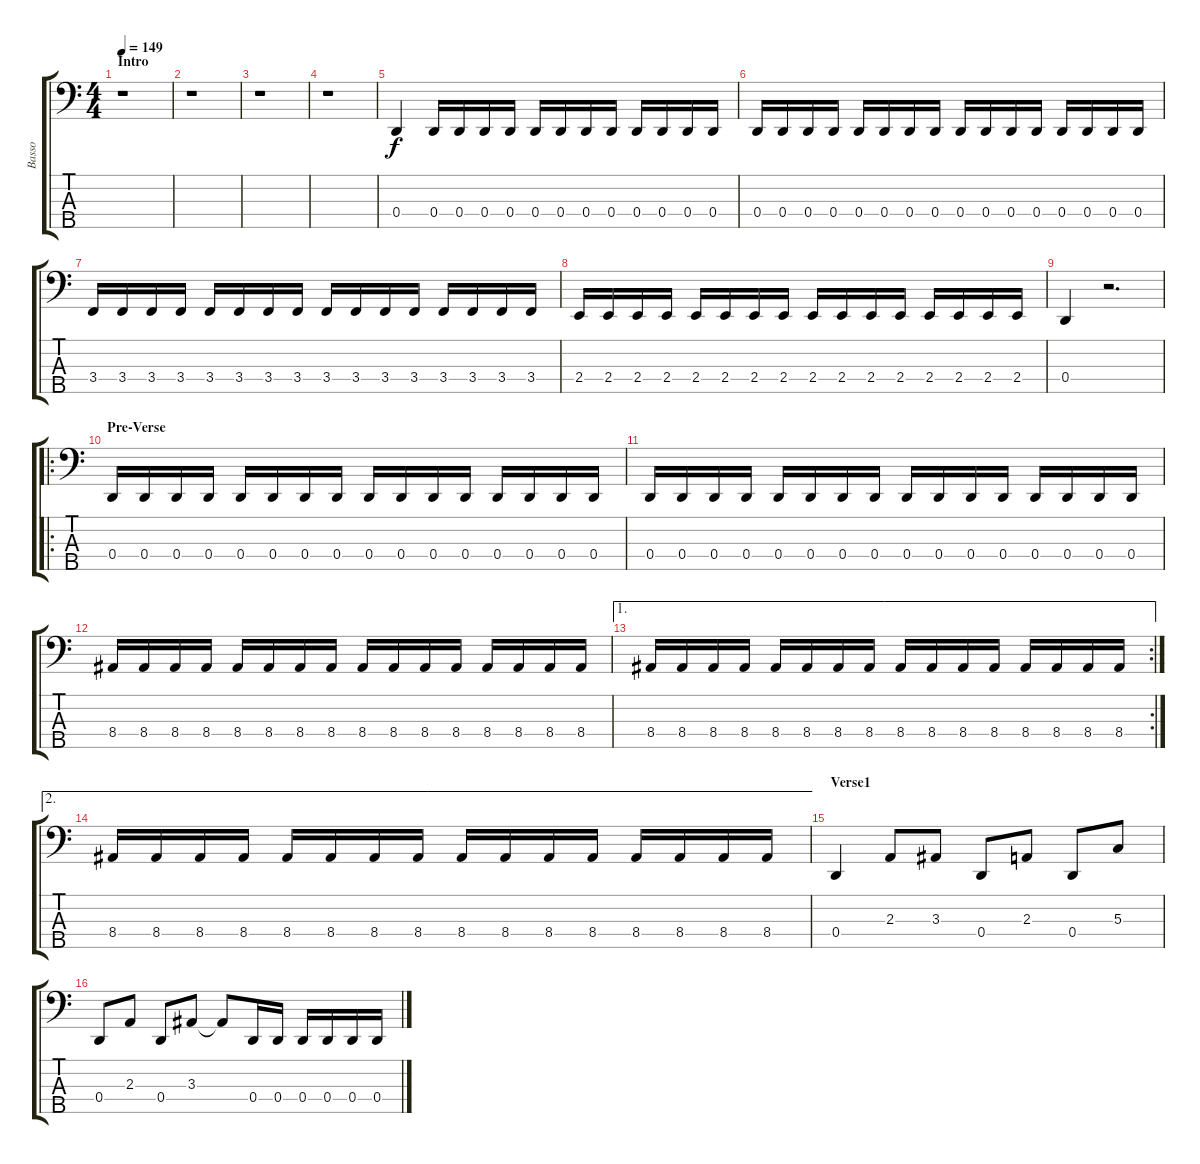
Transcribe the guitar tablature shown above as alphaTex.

\track ("Basso" "Basso") {instrument electricbasspick}
\staff {score tabs}
\tuning (F2 C2 G1 D1 A0) {hide}
\ts (4 4)
\section ("" "Intro")
\tempo 149
\clef f4
\ks c
r.1{dy f instrument electricbasspick} |
r.1 |
r.1 |
r.1 |
0.4.4 0.4.16 0.4.16 0.4.16 0.4.16 0.4.16 0.4.16 0.4.16 0.4.16 0.4.16 0.4.16 0.4.16 0.4.16 |
0.4.16 0.4.16 0.4.16 0.4.16 0.4.16 0.4.16 0.4.16 0.4.16 0.4.16 0.4.16 0.4.16 0.4.16 0.4.16 0.4.16 0.4.16 0.4.16 |
3.4.16 3.4.16 3.4.16 3.4.16 3.4.16 3.4.16 3.4.16 3.4.16 3.4.16 3.4.16 3.4.16 3.4.16 3.4.16 3.4.16 3.4.16 3.4.16 |
2.4.16 2.4.16 2.4.16 2.4.16 2.4.16 2.4.16 2.4.16 2.4.16 2.4.16 2.4.16 2.4.16 2.4.16 2.4.16 2.4.16 2.4.16 2.4.16 |
0.4.4 r.2{d} |
\ro
\section ("" "Pre-Verse")
0.4.16 0.4.16 0.4.16 0.4.16 0.4.16 0.4.16 0.4.16 0.4.16 0.4.16 0.4.16 0.4.16 0.4.16 0.4.16 0.4.16 0.4.16 0.4.16 |
0.4.16 0.4.16 0.4.16 0.4.16 0.4.16 0.4.16 0.4.16 0.4.16 0.4.16 0.4.16 0.4.16 0.4.16 0.4.16 0.4.16 0.4.16 0.4.16 |
8.4.16 8.4.16 8.4.16 8.4.16 8.4.16 8.4.16 8.4.16 8.4.16 8.4.16 8.4.16 8.4.16 8.4.16 8.4.16 8.4.16 8.4.16 8.4.16 |
\ae 1
\rc 2
8.4.16 8.4.16 8.4.16 8.4.16 8.4.16 8.4.16 8.4.16 8.4.16 8.4.16 8.4.16 8.4.16 8.4.16 8.4.16 8.4.16 8.4.16 8.4.16 |
\ae 2
8.4.16 8.4.16 8.4.16 8.4.16 8.4.16 8.4.16 8.4.16 8.4.16 8.4.16 8.4.16 8.4.16 8.4.16 8.4.16 8.4.16 8.4.16 8.4.16 |
\section ("" "Verse1")
0.4.4 2.3.8 3.3.8 0.4.8 2.3.8 0.4.8 5.3.8 |
0.4.8 2.3.8 0.4.8 3.3.8 3.3{t}.8 0.4.16 0.4.16 0.4.16 0.4.16 0.4.16 0.4.16
